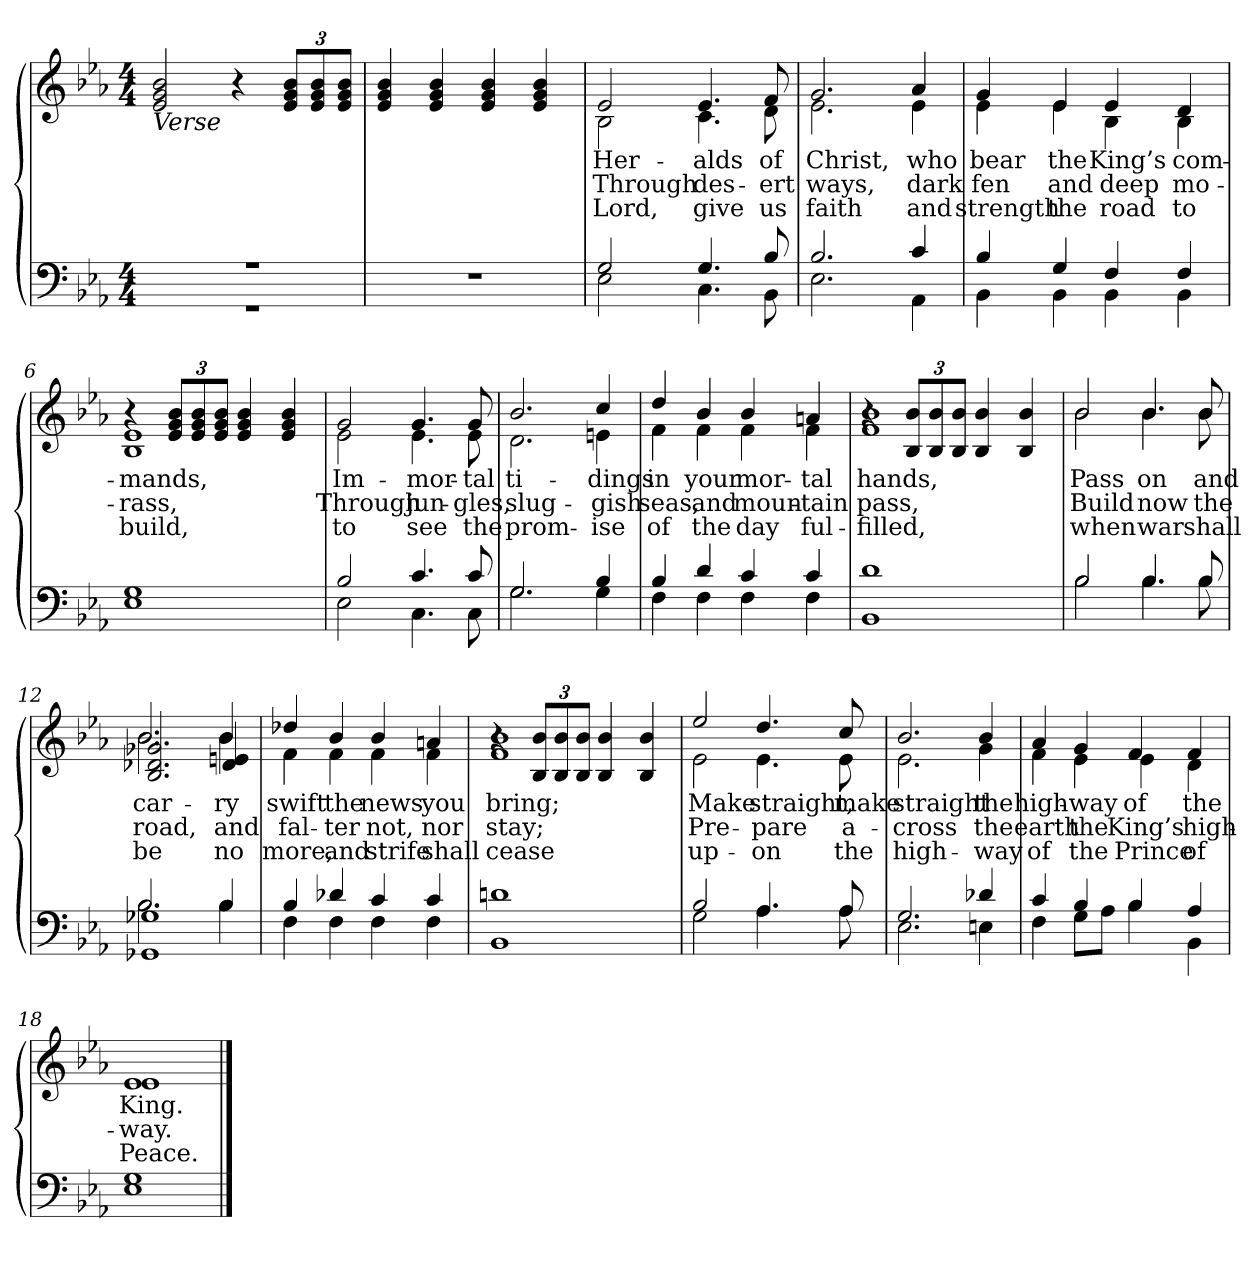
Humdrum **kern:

**kern	**kern	**text	**text	**text
*part2	*part1	*part1	*part1	*part1
*staff2	*staff1	*staff1	*staff1	*staff1
*clefF4	*clefG2	*	*	*
*k[b-e-a-]	*k[b-e-a-]	*	*	*
*M4/4	*M4/4	*	*	*
=1	=1	=1	=1	=1
*^	*	*	*	*
!	!	!LO:TX:b:i:t=Verse	!	!	!
1r	1r	2e-!/ 2g!/ 2b-!/	.	.	.
.	.	4r	.	.	.
*	*	*Xbrackettup	*	*	*
.	.	12e-!/ 12g!/ 12b-!/L	.	.	.
.	.	12e-!/ 12g!/ 12b-!/	.	.	.
.	.	12e-!/ 12g!/ 12b-!/J	.	.	.
*v	*v	*	*	*	*
=2	=2	=2	=2	=2
1r	4e-!/ 4g!/ 4b-!/	.	.	.
.	4e-!/ 4g!/ 4b-!/	.	.	.
.	4e-!/ 4g!/ 4b-!/	.	.	.
.	4e-!/ 4g!/ 4b-!/	.	.	.
=3	=3	=3	=3	=3
*^	*	*	*	*
!	!	!	!LO:LY:b	!LO:LY:b	!LO:LY:b
*	*	*^	*	*	*
2G/	2E-\	2e-/	2B-\	Her-	Through	Lord,
!	!	!	!	!LO:LY:b	!LO:LY:b	!LO:LY:b
4.G/	4.C\	4.e-/	4.c\	-alds	des-	give
!	!	!	!	!LO:LY:b	!LO:LY:b	!LO:LY:b
8B-/	8BB-\	8f/	8d\	of	-ert	us
=4	=4	=4	=4	=4	=4	=4
!	!	!	!	!LO:LY:b	!LO:LY:b	!LO:LY:b
2.B-/	2.E-\	2.g/	2.e-\	Christ,	ways,	faith
!	!	!	!	!LO:LY:b	!LO:LY:b	!LO:LY:b
4c/	4AA-\	4a-/	4e-\	who	dark	and
=5	=5	=5	=5	=5	=5	=5
!	!	!	!	!LO:LY:b	!LO:LY:b	!LO:LY:b
4B-/	4BB-\	4g/	4e-\	bear	fen	strength
!	!	!	!	!LO:LY:b	!LO:LY:b	!LO:LY:b
4G/	4BB-\	4e-/	4e-\	the	and	the
!	!	!	!	!LO:LY:b	!LO:LY:b	!LO:LY:b
4F/	4BB-\	4e-/	4B-\	King’s	deep	road
!	!	!	!	!LO:LY:b	!LO:LY:b	!LO:LY:b
4F/	4BB-\	4d/	4B-\	com-	mo-	to
!!LO:LB:g=z
=6	=6	=6	=6	=6	=6	=6
!	!	!	!	!LO:LY:b	!LO:LY:b	!LO:LY:b
*	*	*	*^	*	*	*
1G	1E-	1e-	1B-	4r	-mands,	-rass,	build,
.	.	.	.	12e-!/ 12g!/ 12b-!/L	.	.	.
.	.	.	.	12e-!/ 12g!/ 12b-!/	.	.	.
.	.	.	.	12e-!/ 12g!/ 12b-!/J	.	.	.
.	.	.	.	4e-!/ 4g!/ 4b-!/	.	.	.
.	.	.	.	4e-!/ 4g!/ 4b-!/	.	.	.
!!LO:LB:g=z
=7	=7	=7	=7	=7	=7	=7	=7
!	!	!	!	!	!LO:LY:b	!LO:LY:b	!LO:LY:b
*	*	*	*v	*v	*	*	*
2B-/	2E-\	2g/	2e-\	Im-	Through	to
!	!	!	!	!LO:LY:b	!LO:LY:b	!LO:LY:b
4.c/	4.C\	4.g/	4.e-\	-mor-	jun-	see
!	!	!	!	!LO:LY:b	!LO:LY:b	!LO:LY:b
8c/	8C\	8g/	8e-\	-tal	-gles,	the
=8	=8	=8	=8	=8	=8	=8
!	!	!	!	!LO:LY:b	!LO:LY:b	!LO:LY:b
2.G/	2.G\	2.b-/	2.d\	ti-	slug-	prom-
!	!	!	!	!LO:LY:b	!LO:LY:b	!LO:LY:b
4B-/	4G\	4cc/	4en\	-dings	-gish	-ise
=9	=9	=9	=9	=9	=9	=9
!	!	!	!	!LO:LY:b	!LO:LY:b	!LO:LY:b
4B-/	4F\	4dd/	4f\	in	seas,	of
!	!	!	!	!LO:LY:b	!LO:LY:b	!LO:LY:b
4d/	4F\	4b-/	4f\	your	and	the
!	!	!	!	!LO:LY:b	!LO:LY:b	!LO:LY:b
4c/	4F\	4b-/	4f\	mor-	moun-	day
!	!	!	!	!LO:LY:b	!LO:LY:b	!LO:LY:b
4c/	4F\	4an/	4f\	-tal	-tain	ful-
=10	=10	=10	=10	=10	=10	=10
!	!	!	!	!LO:LY:b	!LO:LY:b	!LO:LY:b
*	*	*	*^	*	*	*
1d	1BB-	1b-	1f	4r	hands,	pass,	-filled,
.	.	.	.	12B-!/ 12b-!/L	.	.	.
.	.	.	.	12B-!/ 12b-!/	.	.	.
.	.	.	.	12B-!/ 12b-!/J	.	.	.
.	.	.	.	4B-!/ 4b-!/	.	.	.
.	.	.	.	4B-!/ 4b-!/	.	.	.
!!LO:LB:g=z
=11	=11	=11	=11	=11	=11	=11	=11
!	!	!	!	!	!LO:LY:b	!LO:LY:b	!LO:LY:b
*	*	*	*v	*v	*	*	*
2B-/	2B-\	2b-/	2b-\	Pass	Build	when
!	!	!	!	!LO:LY:b	!LO:LY:b	!LO:LY:b
4.B-/	4.B-\	4.b-/	4.b-\	on	now	war
!	!	!	!	!LO:LY:b	!LO:LY:b	!LO:LY:b
8B-/	8B-\	8b-/	8b-\	and	the	shall
=12	=12	=12	=12	=12	=12	=12
*	*^	*	*	*	*	*
!	!	!	!	!	!LO:LY:b	!LO:LY:b	!LO:LY:b
*	*	*	*	*^	*	*	*
2.B-/	2.B-\	1GG-X! 1G-X!	2.b-/	2.b-\	2.B-!/ 2.d-X!/ 2.g-X!/	car-	road,	be
!	!	!	!	!	!	!LO:LY:b	!LO:LY:b	!LO:LY:b
4B-/	4B-\	.	4b-/	4b-\	4d-!/ 4en!/	-ry	and	no
*	*v	*v	*	*	*	*	*	*
=13	=13	=13	=13	=13	=13	=13	=13
!	!	!	!	!	!LO:LY:b	!LO:LY:b	!LO:LY:b
*	*	*	*v	*v	*	*	*
4B-/	4F\	4dd-X/	4f\	swift	fal-	more,
!	!	!	!	!LO:LY:b	!LO:LY:b	!LO:LY:b
4d-X/	4F\	4b-/	4f\	the	-ter	and
!	!	!	!	!LO:LY:b	!LO:LY:b	!LO:LY:b
4c/	4F\	4b-/	4f\	news	not,	strife
!	!	!	!	!LO:LY:b	!LO:LY:b	!LO:LY:b
4c/	4F\	4an/	4f\	you	nor	shall
=14	=14	=14	=14	=14	=14	=14
!	!	!	!	!LO:LY:b	!LO:LY:b	!LO:LY:b
*	*	*	*^	*	*	*
1dni	1BB-	1b-	1f	4r	bring;	stay;	cease
.	.	.	.	12B-!/ 12b-!/L	.	.	.
.	.	.	.	12B-!/ 12b-!/	.	.	.
.	.	.	.	12B-!/ 12b-!/J	.	.	.
.	.	.	.	4B-!/ 4b-!/	.	.	.
.	.	.	.	4B-!/ 4b-!/	.	.	.
!!LO:LB:g=z
=15	=15	=15	=15	=15	=15	=15	=15
!	!	!	!	!	!LO:LY:b	!LO:LY:b	!LO:LY:b
*	*	*	*v	*v	*	*	*
2B-/	2G\	2ee-/	2e-\	Make	Pre-	up-
!	!	!	!	!LO:LY:b	!LO:LY:b	!LO:LY:b
4.A-/	4.A-\	4.dd/	4.e-\	straight,	-pare	-on
!	!	!	!	!LO:LY:b	!LO:LY:b	!LO:LY:b
8A-/	8A-\	8cc/	8e-\	make	a-	the
=16	=16	=16	=16	=16	=16	=16
!	!	!	!	!LO:LY:b	!LO:LY:b	!LO:LY:b
2.G/	2.E-\	2.b-/	2.e-\	straight	-cross	high-
!	!	!	!	!LO:LY:b	!LO:LY:b	!LO:LY:b
4d-X/	4En\	4b-/	4g\	the	the	-way
=17	=17	=17	=17	=17	=17	=17
!	!	!	!	!LO:LY:b	!LO:LY:b	!LO:LY:b
4c/	4F\	4a-/	4f\	high-	earth	of
!	!	!	!	!LO:LY:b	!LO:LY:b	!LO:LY:b
4B-/	8G\L	4g/	4e-\	-way	the	the
.	8A-\J	.	.	.	.	.
!	!	!	!	!LO:LY:b	!LO:LY:b	!LO:LY:b
4B-/	4B-\	4f/	4e-\	of	King’s	Prince
!	!	!	!	!LO:LY:b	!LO:LY:b	!LO:LY:b
4A-/	4BB-\	4f/	4d\	the	high-	of
=18	=18	=18	=18	=18	=18	=18
!	!	!	!	!LO:LY:b	!LO:LY:b	!LO:LY:b
1G	1E-	1e-	1e-	King.	-way.	Peace.
*v	*v	*	*	*	*	*
*	*v	*v	*	*	*
==	==	==	==	==
*-	*-	*-	*-	*-
